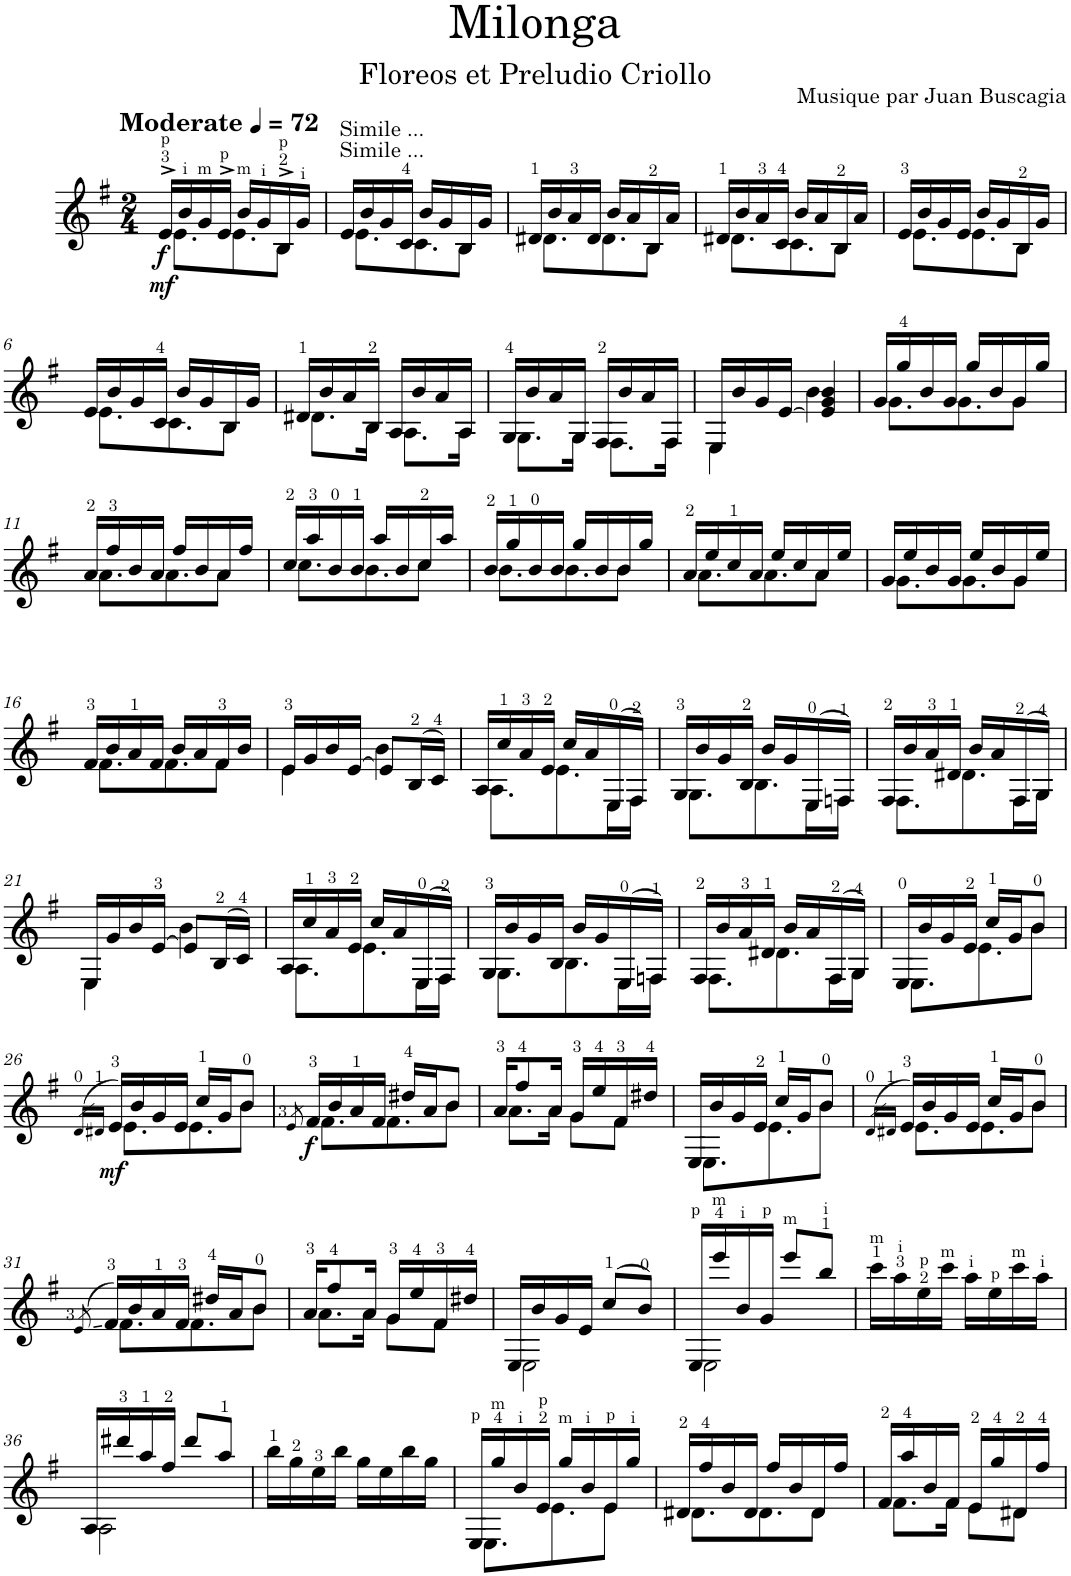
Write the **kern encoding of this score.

**kern	**dynam
*part1	*part1
*staff1	*staff1
*I"Guitare	*
*I'Guitare	*
*clefG2	*
*Trd7c12	*
*k[f#]	*
*M2/4	*
*MM72	*
=1	=1
*^	*
!LO:TX:a:B:t=Moderate	!	!
!	!	!LO:DY:b
!	!	!LO:DY:n=1:b
16e^/LL	8.e\L	mf f
16b/	.	.
16g/	.	.
16e^/JJ	8.e\	.
16b/LL	.	.
16g/	.	.
16B^/	8B\J	.
16g/JJ	.	.
=2	=2	=2
!LO:TX:a:t=Simile ...	!	!
!LO:TX:a:t=Simile ...	!	!
16e/LL	8.e\L	.
16b/	.	.
16g/	.	.
16c/JJ	8.c\	.
16b/LL	.	.
16g/	.	.
16B/	8B\J	.
16g/JJ	.	.
=3	=3	=3
16d#X/LL	8.d#\L	.
16b/	.	.
16a/	.	.
16d#/JJ	8.d#\	.
16b/LL	.	.
16a/	.	.
16B/	8B\J	.
16a/JJ	.	.
=4	=4	=4
16d#X/LL	8.d#\L	.
16b/	.	.
16a/	.	.
16c/JJ	8.c\	.
16b/LL	.	.
16a/	.	.
16B/	8B\J	.
16a/JJ	.	.
=5	=5	=5
16e/LL	8.e\L	.
16b/	.	.
16g/	.	.
16e/JJ	8.e\	.
16b/LL	.	.
16g/	.	.
16B/	8B\J	.
16g/JJ	.	.
!!LO:LB:g=z	!!
=6	=6	=6
16e/LL	8.e\L	.
16b/	.	.
16g/	.	.
16c/JJ	8.c\	.
16b/LL	.	.
16g/	.	.
16B/	8B\J	.
16g/JJ	.	.
=7	=7	=7
16d#X/LL	8.d#\L	.
16b/	.	.
16a/	.	.
16B/JJ	16B\Jk	.
16A/LL	8.A\L	.
16b/	.	.
16a/	.	.
16A/JJ	16A\Jk	.
=8	=8	=8
16G/LL	8.G\L	.
16b/	.	.
16a/	.	.
16G/JJ	16G\Jk	.
16F#/LL	8.F#\L	.
16b/	.	.
16a/	.	.
16F#/JJ	16F#\Jk	.
=9	=9	=9
16E/LL	4E\	.
16b/	.	.
16g/	.	.
[16e/JJ	.	.
4e/] 4g/ 4b/	4b\	.
=10	=10	=10
16g/LL	8.g\L	.
16gg/	.	.
16b/	.	.
16g/JJ	8.g\	.
16gg/LL	.	.
16b/	.	.
16g/	8g\J	.
16gg/JJ	.	.
!!LO:LB:g=z	!!
=11	=11	=11
16a/LL	8.a\L	.
16ff#/	.	.
16b/	.	.
16a/JJ	8.a\	.
16ff#/LL	.	.
16b/	.	.
16a/	8a\J	.
16ff#/JJ	.	.
=12	=12	=12
16cc/LL	8.cc\L	.
16aa/	.	.
16b/	.	.
16b/JJ	8.b\	.
16aa/LL	.	.
16b/	.	.
16cc/	8cc\J	.
16aa/JJ	.	.
=13	=13	=13
16b/LL	8.b\L	.
16gg/	.	.
16b/	.	.
16b/JJ	8.b\	.
16gg/LL	.	.
16b/	.	.
16b/	8b\J	.
16gg/JJ	.	.
=14	=14	=14
16a/LL	8.a\L	.
16ee/	.	.
16cc/	.	.
16a/JJ	8.a\	.
16ee/LL	.	.
16cc/	.	.
16a/	8a\J	.
16ee/JJ	.	.
=15	=15	=15
16g/LL	8.g\L	.
16ee/	.	.
16b/	.	.
16g/JJ	8.g\	.
16ee/LL	.	.
16b/	.	.
16g/	8g\J	.
16ee/JJ	.	.
!!LO:LB:g=z	!!
=16	=16	=16
16f#/LL	8.f#\L	.
16b/	.	.
16a/	.	.
16f#/JJ	8.f#\	.
16b/LL	.	.
16a/	.	.
16f#/	8f#\J	.
16b/JJ	.	.
=17	=17	=17
16e/LL	4e\	.
16g/	.	.
16b/	.	.
[16e/JJ	.	.
8e/L]	4b\	.
(16B/L	.	.
16c/JJ)	.	.
=18	=18	=18
16A/LL	8.A\L	.
16cc/	.	.
16a/	.	.
16e/JJ	8.e\	.
16cc/LL	.	.
16a/	.	.
(16E/	16E\L	.
16F#/JJ)	16F#\JJ	.
=19	=19	=19
16G/LL	8.G\L	.
16b/	.	.
16g/	.	.
16B/JJ	8.B\	.
16b/LL	.	.
16g/	.	.
(16E/	16E\L	.
16Fn/JJ)	16F\JJ	.
=20	=20	=20
16F#/LL	8.F#\L	.
16b/	.	.
16a/	.	.
16d#X/JJ	8.d#\	.
16b/LL	.	.
16a/	.	.
(16F#/	16F#\L	.
16G/JJ)	16G\JJ	.
!!LO:LB:g=z	!!
=21	=21	=21
16E/LL	4E\	.
16g/	.	.
16b/	.	.
[16e/JJ	.	.
8e/L]	4b\	.
(16B/L	.	.
16c/JJ)	.	.
=22	=22	=22
16A/LL	8.A\L	.
16cc/	.	.
16a/	.	.
16e/JJ	8.e\	.
16cc/LL	.	.
16a/	.	.
(16E/	16E\L	.
16F#/JJ)	16F#\JJ	.
=23	=23	=23
16G/LL	8.G\L	.
16b/	.	.
16g/	.	.
16B/JJ	8.B\	.
16b/LL	.	.
16g/	.	.
(16E/	16E\L	.
16Fn/JJ)	16F\JJ	.
=24	=24	=24
16F#/LL	8.F#\L	.
16b/	.	.
16a/	.	.
16d#X/JJ	8.d#\	.
16b/LL	.	.
16a/	.	.
(16F#/	16F#\L	.
16G/JJ)	16G\JJ	.
=25	=25	=25
16E/LL	8.E\L	.
16b/	.	.
16g/	.	.
16e/JJ	8.e\	.
16cc/LL	.	.
16g/J	.	.
8b/J	8b\J	.
!!LO:LB:g=z	!!
=26	=26	=26
(32qd/LL	.	.
32qd#X/JJ	.	.
!	!	!LO:DY:b
16e/LL)	8.e\L	mf
16b/	.	.
16g/	.	.
16e/JJ	8.e\	.
16cc/LL	.	.
16g/J	.	.
8b/J	8b\J	.
=27	=27	=27
32qe/	.	.
!	!	!LO:DY:b
16f#/LL	8.f#\L	f
16b/	.	.
16a/	.	.
16f#/JJ	8.f#\	.
16dd#X/LL	.	.
16a/J	.	.
8b/J	8b\J	.
=28	=28	=28
16a/KL	8.a\L	.
8ff#/	.	.
16a/Jk	16a\Jk	.
16g/LL	8g\L	.
16ee/	.	.
16f#/	8f#\J	.
16dd#X/JJ	.	.
=29	=29	=29
16E/LL	8.E\L	.
16b/	.	.
16g/	.	.
16e/JJ	8.e\	.
16cc/LL	.	.
16g/J	.	.
8b/J	8b\J	.
=30	=30	=30
(32qd/LL	.	.
32qd#X/JJ	.	.
16e/LL)	8.e\L	.
16b/	.	.
16g/	.	.
16e/JJ	8.e\	.
16cc/LL	.	.
16g/J	.	.
8b/J	8b\J	.
!!LO:LB:g=z	!!
=31	=31	=31
(32qe/	.	.
16f#/LL)	8.f#\L	.
16b/	.	.
16a/	.	.
16f#/JJ	8.f#\	.
16dd#X/LL	.	.
16a/J	.	.
8b/J	8b\J	.
=32	=32	=32
16a/KL	8.a\L	.
8ff#/	.	.
16a/Jk	16a\Jk	.
16g/LL	8g\L	.
16ee/	.	.
16f#/	8f#\J	.
16dd#X/JJ	.	.
=33	=33	=33
16E/LL	2E\	.
16b/	.	.
16g/	.	.
16e/JJ	.	.
(8cc/L	.	.
8b/J)	.	.
=34	=34	=34
16E/LL	2E\	.
16eee/	.	.
16b/	.	.
16g/JJ	.	.
8eee/L	.	.
8bb/J	.	.
*v	*v	*
=35	=35
16ccc\LL	.
16aa\	.
16ee\	.
16ccc\JJ	.
16aa\LL	.
16ee\	.
16ccc\	.
16aa\JJ	.
!!LO:LB:g=z
=36	=36
*^	*
16A/LL	2A\	.
16ddd#X/	.	.
16aa/	.	.
16ff#/JJ	.	.
8ddd#/L	.	.
8aa/J	.	.
*v	*v	*
=37	=37
16bb\LL	.
16gg\	.
16ee\	.
16bb\JJ	.
16gg\LL	.
16ee\	.
16bb\	.
16gg\JJ	.
=38	=38
*^	*
16E/LL	8.E\L	.
16gg/	.	.
16b/	.	.
16e/JJ	8.e\	.
16gg/LL	.	.
16b/	.	.
16e/	8e\J	.
16gg/JJ	.	.
=39	=39	=39
16d#X/LL	8.d#\L	.
16ff#/	.	.
16b/	.	.
16d#/JJ	8.d#\	.
16ff#/LL	.	.
16b/	.	.
16d#/	8d#\J	.
16ff#/JJ	.	.
=40	=40	=40
16f#/LL	8.f#\L	.
16aa/	.	.
16b/	.	.
16f#/JJ	16f#\Jk	.
16e/LL	8e\L	.
16gg/	.	.
16d#X/	8d#\J	.
16ff#/JJ	.	.
*v	*v	*
=	=
*-	*-
